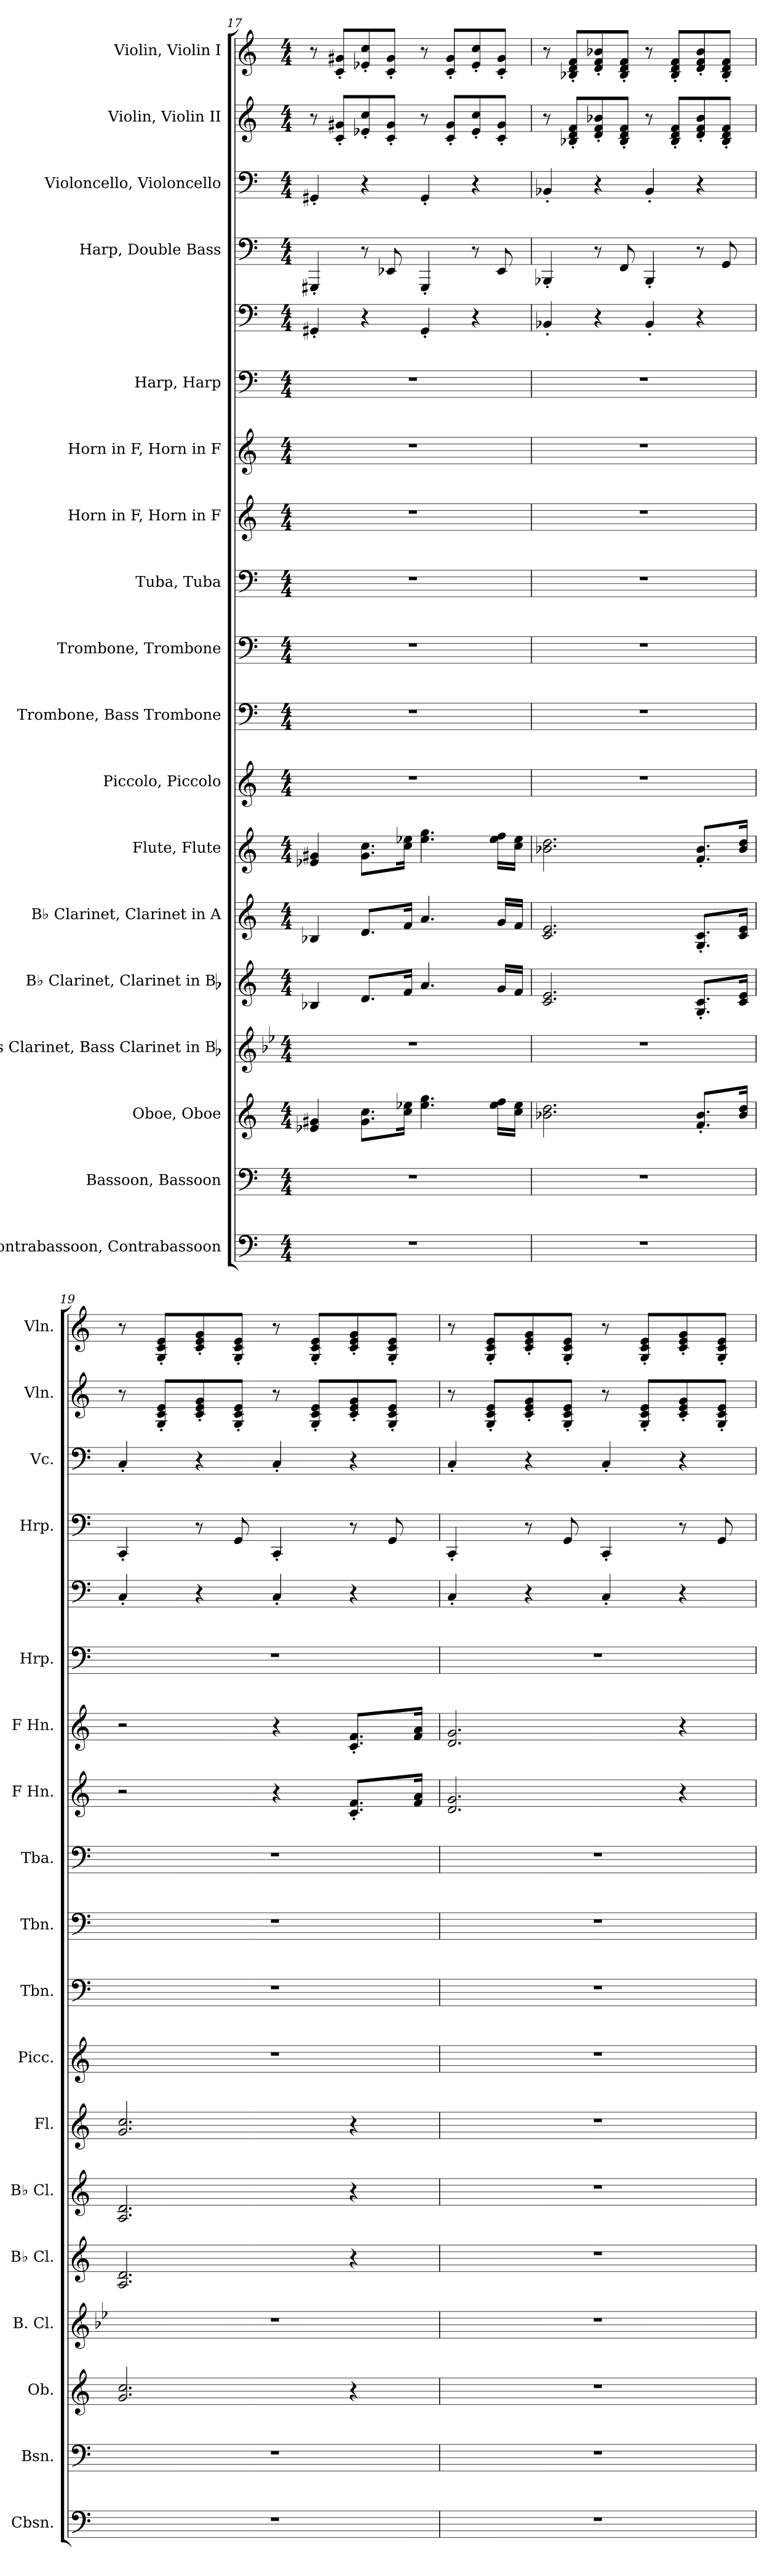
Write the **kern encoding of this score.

**kern	**kern	**kern	**kern	**kern	**kern	**kern	**kern	**kern	**kern	**kern	**kern	**kern	**kern	**kern	**kern	**kern	**kern	**kern
*part18	*part17	*part16	*part15	*part14	*part13	*part12	*part11	*part10	*part9	*part8	*part7	*part6	*part5	*part5	*part4	*part3	*part2	*part1
*staff19	*staff18	*staff17	*staff16	*staff15	*staff14	*staff13	*staff12	*staff11	*staff10	*staff9	*staff8	*staff7	*staff6	*staff5	*staff4	*staff3	*staff2	*staff1
*I"Contrabassoon, Contrabassoon	*I"Bassoon, Bassoon	*I"Oboe, Oboe	*I"Bass Clarinet, Bass Clarinet in Bb	*I"B♭ Clarinet, Clarinet in Bb	*I"B♭ Clarinet, Clarinet in A	*I"Flute, Flute	*I"Piccolo, Piccolo	*I"Trombone, Bass Trombone	*I"Trombone, Trombone	*I"Tuba, Tuba	*I"Horn in F, Horn in F	*I"Horn in F, Horn in F	*I"Harp, Harp	*	*I"Harp, Double Bass	*I"Violoncello, Violoncello	*I"Violin, Violin II	*I"Violin, Violin I
*I'Cbsn.	*I'Bsn.	*I'Ob.	*I'B. Cl.	*I'B♭ Cl.	*I'B♭ Cl.	*I'Fl.	*I'Picc.	*I'Tbn.	*I'Tbn.	*I'Tba.	*I'F Hn.	*I'F Hn.	*I'Hrp.	*	*I'Hrp.	*I'Vc.	*I'Vln.	*I'Vln.
!!LO:PB:g=z
*clefF4	*clefF4	*clefG2	*clefG2	*clefG2	*clefG2	*clefG2	*clefG2	*clefF4	*clefF4	*clefF4	*clefG2	*clefG2	*clefF4	*clefF4	*clefF4	*clefF4	*clefG2	*clefG2
*ITrd7c12	*	*	*ITrd8c14	*ITrd1c2	*ITrd1c2	*	*ITrd-7c-12	*	*	*	*ITrd4c7	*ITrd4c7	*	*	*	*	*	*
*k[]	*k[]	*k[]	*k[b-e-]	*k[b-e-]	*k[b-e-]	*k[]	*k[]	*k[]	*k[]	*k[]	*k[b-]	*k[b-]	*k[]	*k[]	*k[]	*k[]	*k[]	*k[]
*M4/4	*M4/4	*M4/4	*M4/4	*M4/4	*M4/4	*M4/4	*M4/4	*M4/4	*M4/4	*M4/4	*M4/4	*M4/4	*M4/4	*M4/4	*M4/4	*M4/4	*M4/4	*M4/4
=17	=17	=17	=17	=17	=17	=17	=17	=17	=17	=17	=17	=17	=17	=17	=17	=17	=17	=17
1r	1r	4e-X/ 4g#X/	1r	4A-X/	4A-X/	4e-X/ 4g#X/	1r	1r	1r	1r	1r	1r	1r	4GG#X'/	4GGG#X'/	4GG#X'/	8r	8r
.	.	.	.	.	.	.	.	.	.	.	.	.	.	.	.	.	8c/' 8g#X/'L	8c/' 8g#X/'L
.	.	8.g#\ 8.cc\L	.	8.c/L	8.c/L	8.g#\ 8.cc\L	.	.	.	.	.	.	.	4r	8r	4r	8e-X/' 8cc/'	8e-X/' 8cc/'
.	.	.	.	.	.	.	.	.	.	.	.	.	.	.	8EE-X/	.	8c/' 8g#/'J	8c/' 8g#/'J
.	.	16cc\ 16ee-X\Jk	.	16e-/Jk	16e-/Jk	16cc\ 16ee-X\Jk	.	.	.	.	.	.	.	.	.	.	.	.
.	.	4.ee-\ 4.gg\	.	4.g/	4.g/	4.ee-\ 4.gg\	.	.	.	.	.	.	.	4GG#'/	4GGG#'/	4GG#'/	8r	8r
.	.	.	.	.	.	.	.	.	.	.	.	.	.	.	.	.	8c/' 8g#/'L	8c/' 8g#/'L
.	.	.	.	.	.	.	.	.	.	.	.	.	.	4r	8r	4r	8e-/' 8cc/'	8e-/' 8cc/'
.	.	16ee-\ 16ff\LL	.	16f/LL	16f/LL	16ee-\ 16ff\LL	.	.	.	.	.	.	.	.	8EE-/	.	8c/' 8g#/'J	8c/' 8g#/'J
.	.	16cc\ 16ee-\JJ	.	16e-/JJ	16e-/JJ	16cc\ 16ee-\JJ	.	.	.	.	.	.	.	.	.	.	.	.
=18	=18	=18	=18	=18	=18	=18	=18	=18	=18	=18	=18	=18	=18	=18	=18	=18	=18	=18
1r	1r	2.b-X\ 2.dd\	1r	2.B-/ 2.d/	2.B-/ 2.d/	2.b-X\ 2.dd\	1r	1r	1r	1r	1r	1r	1r	4BB-X'/	4BBB-X'/	4BB-X'/	8r	8r
.	.	.	.	.	.	.	.	.	.	.	.	.	.	.	.	.	8B-X/' 8d/' 8f/'L	8B-X/' 8d/' 8f/'L
.	.	.	.	.	.	.	.	.	.	.	.	.	.	4r	8r	4r	8d/' 8f/' 8b-X/'	8d/' 8f/' 8b-X/'
.	.	.	.	.	.	.	.	.	.	.	.	.	.	.	8FF/	.	8B-/' 8d/' 8f/'J	8B-/' 8d/' 8f/'J
.	.	.	.	.	.	.	.	.	.	.	.	.	.	4BB-'/	4BBB-'/	4BB-'/	8r	8r
.	.	.	.	.	.	.	.	.	.	.	.	.	.	.	.	.	8B-/' 8d/' 8f/'L	8B-/' 8d/' 8f/'L
.	.	8.f/' 8.b-/'L	.	8.F/' 8.B-/'L	8.F/' 8.B-/'L	8.f/' 8.b-/'L	.	.	.	.	.	.	.	4r	8r	4r	8d/' 8f/' 8b-/'	8d/' 8f/' 8b-/'
.	.	.	.	.	.	.	.	.	.	.	.	.	.	.	8GG/	.	8B-/' 8d/' 8f/'J	8B-/' 8d/' 8f/'J
.	.	16b-/ 16dd/Jk	.	16B-/ 16d/Jk	16B-/ 16d/Jk	16b-/ 16dd/Jk	.	.	.	.	.	.	.	.	.	.	.	.
=19	=19	=19	=19	=19	=19	=19	=19	=19	=19	=19	=19	=19	=19	=19	=19	=19	=19	=19
1r	1r	2.g/ 2.cc/	1r	2.G/ 2.c/	2.G/ 2.c/	2.g/ 2.cc/	1r	1r	1r	1r	2r	2r	1r	4C'/	4CC'/	4C'/	8r	8r
.	.	.	.	.	.	.	.	.	.	.	.	.	.	.	.	.	8G/' 8c/' 8e/'L	8G/' 8c/' 8e/'L
.	.	.	.	.	.	.	.	.	.	.	.	.	.	4r	8r	4r	8c/' 8e/' 8g/'	8c/' 8e/' 8g/'
.	.	.	.	.	.	.	.	.	.	.	.	.	.	.	8GG/	.	8G/' 8c/' 8e/'J	8G/' 8c/' 8e/'J
.	.	.	.	.	.	.	.	.	.	.	4r	4r	.	4C'/	4CC'/	4C'/	8r	8r
.	.	.	.	.	.	.	.	.	.	.	.	.	.	.	.	.	8G/' 8c/' 8e/'L	8G/' 8c/' 8e/'L
.	.	4r	.	4r	4r	4r	.	.	.	.	8.F/' 8.B-/'L	8.F/' 8.B-/'L	.	4r	8r	4r	8c/' 8e/' 8g/'	8c/' 8e/' 8g/'
.	.	.	.	.	.	.	.	.	.	.	.	.	.	.	8GG/	.	8G/' 8c/' 8e/'J	8G/' 8c/' 8e/'J
.	.	.	.	.	.	.	.	.	.	.	16B-/ 16d/Jk	16B-/ 16d/Jk	.	.	.	.	.	.
!!LO:PB:g=z
=20	=20	=20	=20	=20	=20	=20	=20	=20	=20	=20	=20	=20	=20	=20	=20	=20	=20	=20
1r	1r	1r	1r	1r	1r	1r	1r	1r	1r	1r	2.G/ 2.c/	2.G/ 2.c/	1r	4C'/	4CC'/	4C'/	8r	8r
.	.	.	.	.	.	.	.	.	.	.	.	.	.	.	.	.	8G/' 8c/' 8e/'L	8G/' 8c/' 8e/'L
.	.	.	.	.	.	.	.	.	.	.	.	.	.	4r	8r	4r	8c/' 8e/' 8g/'	8c/' 8e/' 8g/'
.	.	.	.	.	.	.	.	.	.	.	.	.	.	.	8GG/	.	8G/' 8c/' 8e/'J	8G/' 8c/' 8e/'J
.	.	.	.	.	.	.	.	.	.	.	.	.	.	4C'/	4CC'/	4C'/	8r	8r
.	.	.	.	.	.	.	.	.	.	.	.	.	.	.	.	.	8G/' 8c/' 8e/'L	8G/' 8c/' 8e/'L
.	.	.	.	.	.	.	.	.	.	.	4r	4r	.	4r	8r	4r	8c/' 8e/' 8g/'	8c/' 8e/' 8g/'
.	.	.	.	.	.	.	.	.	.	.	.	.	.	.	8GG/	.	8G/' 8c/' 8e/'J	8G/' 8c/' 8e/'J
=	=	=	=	=	=	=	=	=	=	=	=	=	=	=	=	=	=	=
*-	*-	*-	*-	*-	*-	*-	*-	*-	*-	*-	*-	*-	*-	*-	*-	*-	*-	*-
